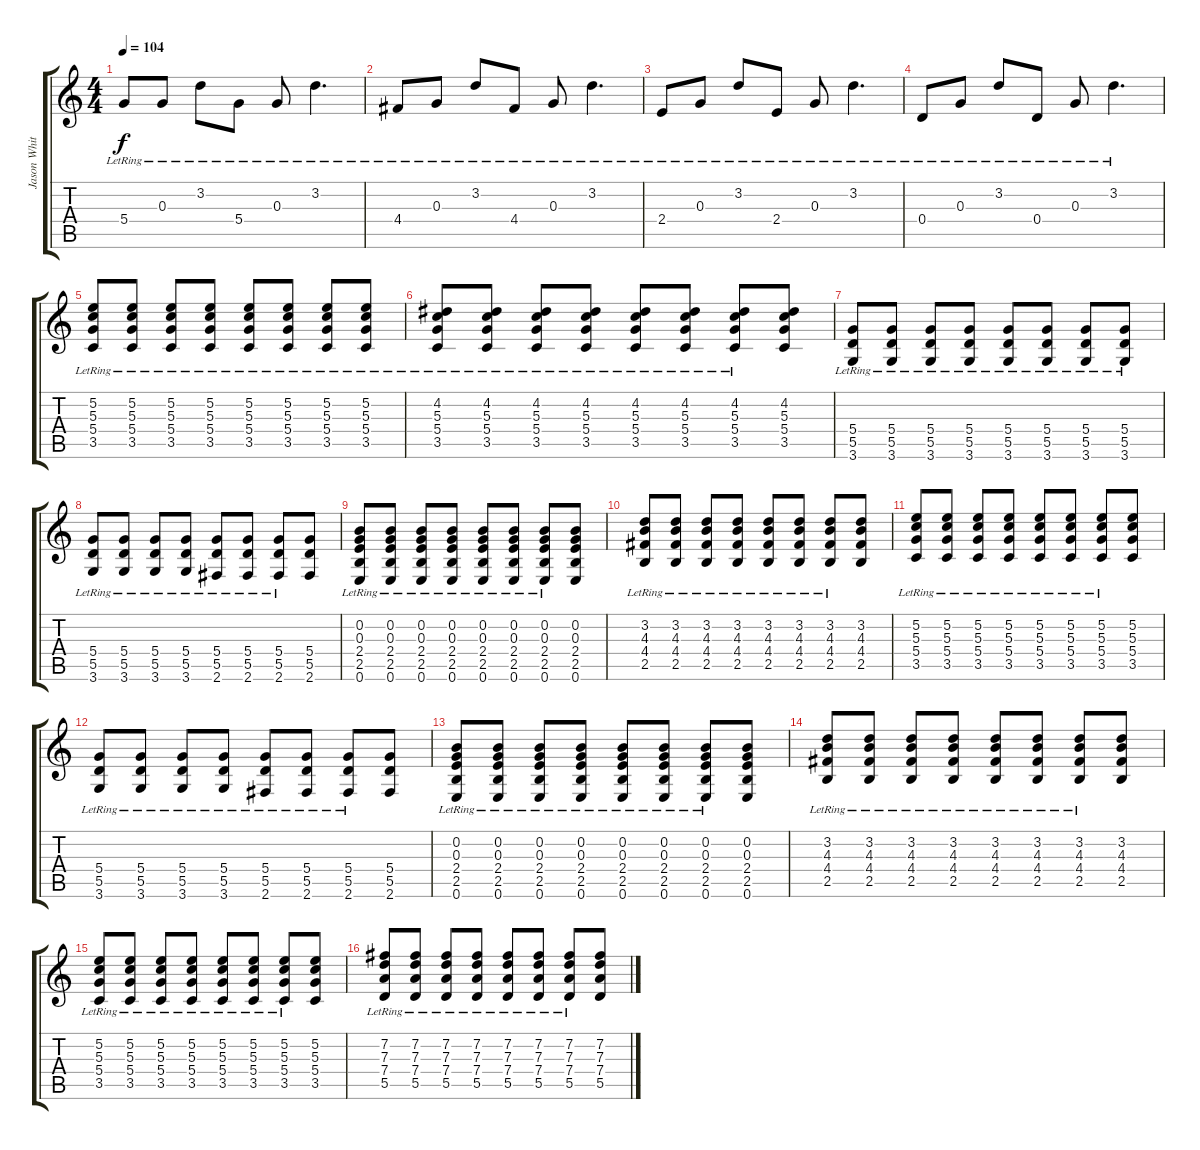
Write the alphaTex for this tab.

\track ("Jason White Gtr 3" "Jason Whit") {instrument overdrivenguitar}
\staff {score tabs}
\tuning (E4 B3 G3 D3 A2 E2) {hide}
\ts (4 4)
\tempo 104
\clef g2
\ks c
5.4{lr}.8{dy f} 0.3{lr}.8 3.2{lr}.8 5.4{lr}.8 0.3{lr}.8 3.2{lr}.4{d} |
4.4{lr}.8 0.3{lr}.8 3.2{lr}.8 4.4{lr}.8 0.3{lr}.8 3.2{lr}.4{d} |
2.4{lr}.8 0.3{lr}.8 3.2{lr}.8 2.4{lr}.8 0.3{lr}.8 3.2{lr}.4{d} |
0.4{lr}.8 0.3{lr}.8 3.2{lr}.8 0.4{lr}.8 0.3{lr}.8 3.2{lr}.4{d} |
(5.2{lr} 5.3{lr} 5.4{lr} 3.5{lr}).8 (5.2{lr} 5.3{lr} 5.4{lr} 3.5{lr}).8 (5.2{lr} 5.3{lr} 5.4{lr} 3.5{lr}).8 (5.2{lr} 5.3{lr} 5.4{lr} 3.5{lr}).8 (5.2{lr} 5.3{lr} 5.4{lr} 3.5{lr}).8 (5.2{lr} 5.3{lr} 5.4{lr} 3.5{lr}).8 (5.2{lr} 5.3{lr} 5.4{lr} 3.5{lr}).8 (5.2{lr} 5.3{lr} 5.4 3.5{lr}).8 |
(4.2{lr} 5.3{lr} 5.4{lr} 3.5{lr}).8 (4.2{lr} 5.3{lr} 5.4{lr} 3.5{lr}).8 (4.2{lr} 5.3{lr} 5.4{lr} 3.5{lr}).8 (4.2{lr} 5.3{lr} 5.4{lr} 3.5{lr}).8 (4.2{lr} 5.3{lr} 5.4{lr} 3.5{lr}).8 (4.2{lr} 5.3{lr} 5.4{lr} 3.5{lr}).8 (4.2{lr} 5.3{lr} 5.4{lr} 3.5{lr}).8 (4.2 5.3 5.4 3.5).8 |
(5.4{lr} 5.5{lr} 3.6{lr}).8 (5.4{lr} 5.5{lr} 3.6{lr}).8 (5.4{lr} 5.5{lr} 3.6{lr}).8 (5.4{lr} 5.5{lr} 3.6{lr}).8 (5.4{lr} 5.5{lr} 3.6{lr}).8 (5.4{lr} 5.5{lr} 3.6{lr}).8 (5.4{lr} 5.5{lr} 3.6{lr}).8 (5.4{lr} 5.5{lr} 3.6{lr}).8 |
(5.4{lr} 5.5{lr} 3.6{lr}).8 (5.4{lr} 5.5{lr} 3.6{lr}).8 (5.4{lr} 5.5{lr} 3.6{lr}).8 (5.4{lr} 5.5{lr} 3.6{lr}).8 (5.4{lr} 5.5{lr} 2.6{lr}).8 (5.4{lr} 5.5{lr} 2.6{lr}).8 (5.4{lr} 5.5{lr} 2.6{lr}).8 (5.4 5.5 2.6).8 |
(0.2{lr} 0.3{lr} 2.4{lr} 2.5{lr} 0.6{lr}).8 (0.2{lr} 0.3{lr} 2.4{lr} 2.5{lr} 0.6{lr}).8 (0.2{lr} 0.3{lr} 2.4{lr} 2.5{lr} 0.6{lr}).8 (0.2{lr} 0.3 2.4{lr} 2.5{lr} 0.6{lr}).8 (0.2{lr} 0.3{lr} 2.4{lr} 2.5{lr} 0.6{lr}).8 (0.2{lr} 0.3{lr} 2.4{lr} 2.5{lr} 0.6{lr}).8 (0.2{lr} 0.3{lr} 2.4{lr} 2.5{lr} 0.6{lr}).8 (0.2 0.3 2.4 2.5 0.6).8 |
(3.2{lr} 4.3{lr} 4.4{lr} 2.5{lr}).8 (3.2{lr} 4.3{lr} 4.4{lr} 2.5{lr}).8 (3.2{lr} 4.3{lr} 4.4{lr} 2.5{lr}).8 (3.2{lr} 4.3{lr} 4.4{lr} 2.5{lr}).8 (3.2{lr} 4.3{lr} 4.4{lr} 2.5{lr}).8 (3.2{lr} 4.3{lr} 4.4{lr} 2.5{lr}).8 (3.2{lr} 4.3{lr} 4.4{lr} 2.5{lr}).8 (3.2 4.3 4.4 2.5).8 |
(5.2{lr} 5.3{lr} 5.4{lr} 3.5{lr}).8 (5.2{lr} 5.3{lr} 5.4{lr} 3.5{lr}).8 (5.2{lr} 5.3{lr} 5.4{lr} 3.5{lr}).8 (5.2{lr} 5.3{lr} 5.4{lr} 3.5{lr}).8 (5.2{lr} 5.3{lr} 5.4{lr} 3.5{lr}).8 (5.2{lr} 5.3{lr} 5.4{lr} 3.5{lr}).8 (5.2{lr} 5.3{lr} 5.4{lr} 3.5{lr}).8 (5.2 5.3 5.4 3.5).8 |
(5.4{lr} 5.5{lr} 3.6{lr}).8 (5.4{lr} 5.5{lr} 3.6{lr}).8 (5.4{lr} 5.5{lr} 3.6{lr}).8 (5.4{lr} 5.5{lr} 3.6{lr}).8 (5.4{lr} 5.5{lr} 2.6{lr}).8 (5.4{lr} 5.5{lr} 2.6{lr}).8 (5.4{lr} 5.5{lr} 2.6{lr}).8 (5.4 5.5 2.6).8 |
(0.2{lr} 0.3{lr} 2.4{lr} 2.5{lr} 0.6{lr}).8 (0.2{lr} 0.3{lr} 2.4{lr} 2.5{lr} 0.6{lr}).8 (0.2{lr} 0.3{lr} 2.4{lr} 2.5{lr} 0.6{lr}).8 (0.2{lr} 0.3 2.4{lr} 2.5{lr} 0.6{lr}).8 (0.2{lr} 0.3{lr} 2.4{lr} 2.5{lr} 0.6{lr}).8 (0.2{lr} 0.3{lr} 2.4{lr} 2.5{lr} 0.6{lr}).8 (0.2{lr} 0.3{lr} 2.4{lr} 2.5{lr} 0.6{lr}).8 (0.2 0.3 2.4 2.5 0.6).8 |
(3.2{lr} 4.3{lr} 4.4{lr} 2.5{lr}).8 (3.2{lr} 4.3{lr} 4.4{lr} 2.5{lr}).8 (3.2{lr} 4.3{lr} 4.4{lr} 2.5{lr}).8 (3.2{lr} 4.3{lr} 4.4{lr} 2.5{lr}).8 (3.2{lr} 4.3{lr} 4.4{lr} 2.5{lr}).8 (3.2{lr} 4.3{lr} 4.4{lr} 2.5{lr}).8 (3.2{lr} 4.3{lr} 4.4{lr} 2.5{lr}).8 (3.2 4.3 4.4 2.5).8 |
(5.2{lr} 5.3{lr} 5.4{lr} 3.5{lr}).8 (5.2{lr} 5.3{lr} 5.4{lr} 3.5{lr}).8 (5.2{lr} 5.3{lr} 5.4{lr} 3.5{lr}).8 (5.2{lr} 5.3{lr} 5.4{lr} 3.5{lr}).8 (5.2{lr} 5.3{lr} 5.4{lr} 3.5{lr}).8 (5.2{lr} 5.3{lr} 5.4{lr} 3.5{lr}).8 (5.2{lr} 5.3{lr} 5.4{lr} 3.5{lr}).8 (5.2 5.3 5.4 3.5).8 |
(7.2{lr} 7.3{lr} 7.4{lr} 5.5{lr}).8 (7.2{lr} 7.3{lr} 7.4{lr} 5.5{lr}).8 (7.2{lr} 7.3{lr} 7.4{lr} 5.5{lr}).8 (7.2{lr} 7.3{lr} 7.4{lr} 5.5{lr}).8 (7.2{lr} 7.3{lr} 7.4{lr} 5.5{lr}).8 (7.2{lr} 7.3{lr} 7.4{lr} 5.5{lr}).8 (7.2{lr} 7.3{lr} 7.4{lr} 5.5{lr}).8 (7.2 7.3 7.4 5.5).8
